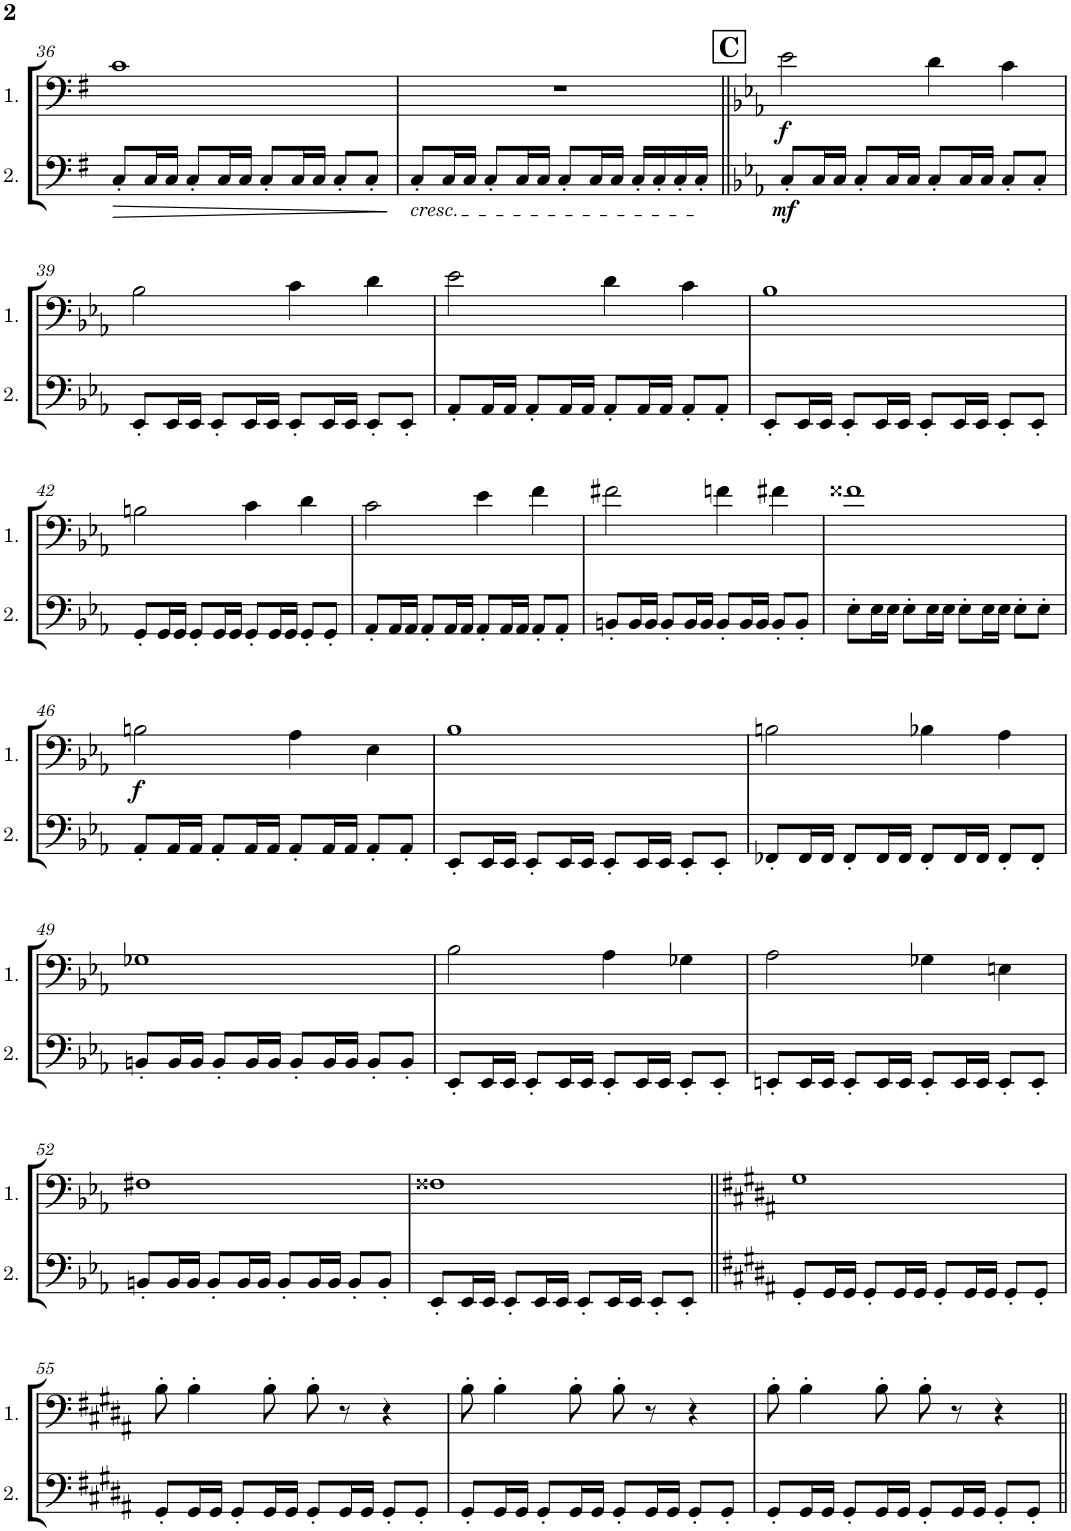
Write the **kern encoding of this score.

**kern	**dynam	**kern	**dynam
*part2	*part2	*part1	*part1
*staff2	*staff2	*staff1	*staff1
*I"Cello 2	*	*I"Cello 1	*
!!LO:PB:g=z
*clefF4	*	*clefF4	*
*k[f#]	*	*k[f#]	*
*M4/4	*	*M4/4	*
=36	=36	=36	=36
!	!LO:HP:b	!	!
8C'/L	>	1c	.
16C/L	.	.	.
16C/JJ	.	.	.
8C'/L	.	.	.
16C/L	.	.	.
16C/JJ	.	.	.
8C'/L	.	.	.
16C/L	.	.	.
16C/JJ	.	.	.
8C'/L	.	.	.
8C'/J	.	.	.
.	]	.	.
=37	=37	=37	=37
!LO:TX:b:i:t=cresc.	!	!	!
8C'/L	.	1r	.
16C/L	.	.	.
16C/JJ	.	.	.
8C'/L	.	.	.
16C/L	.	.	.
16C/JJ	.	.	.
8C'/L	.	.	.
16C/L	.	.	.
16C/JJ	.	.	.
16C'/LL	.	.	.
16C'/	.	.	.
16C'/	.	.	.
16C'/JJ	.	.	.
!!LO:REH:place=s1:a:B:cj:fs=14:t=C
=38||	=38||	=38||	=38||
*k[b-e-a-]	*	*k[b-e-a-]	*
!	!LO:DY:b	!	!LO:DY:b
8C'/L	mf	2e-\	f
16C/L	.	.	.
16C/JJ	.	.	.
8C'/L	.	.	.
16C/L	.	.	.
16C/JJ	.	.	.
8C'/L	.	4d\	.
16C/L	.	.	.
16C/JJ	.	.	.
8C'/L	.	4c\	.
8C'/J	.	.	.
!!LO:LB:g=z
=39	=39	=39	=39
8EE-'/L	.	2B-\	.
16EE-/L	.	.	.
16EE-/JJ	.	.	.
8EE-'/L	.	.	.
16EE-/L	.	.	.
16EE-/JJ	.	.	.
8EE-'/L	.	4c\	.
16EE-/L	.	.	.
16EE-/JJ	.	.	.
8EE-'/L	.	4d\	.
8EE-'/J	.	.	.
=40	=40	=40	=40
8AA-'/L	.	2e-\	.
16AA-/L	.	.	.
16AA-/JJ	.	.	.
8AA-'/L	.	.	.
16AA-/L	.	.	.
16AA-/JJ	.	.	.
8AA-'/L	.	4d\	.
16AA-/L	.	.	.
16AA-/JJ	.	.	.
8AA-'/L	.	4c\	.
8AA-'/J	.	.	.
=41	=41	=41	=41
8EE-'/L	.	1B-	.
16EE-/L	.	.	.
16EE-/JJ	.	.	.
8EE-'/L	.	.	.
16EE-/L	.	.	.
16EE-/JJ	.	.	.
8EE-'/L	.	.	.
16EE-/L	.	.	.
16EE-/JJ	.	.	.
8EE-'/L	.	.	.
8EE-'/J	.	.	.
!!LO:LB:g=z
=42	=42	=42	=42
8GG'/L	.	2Bn\	.
16GG/L	.	.	.
16GG/JJ	.	.	.
8GG'/L	.	.	.
16GG/L	.	.	.
16GG/JJ	.	.	.
8GG'/L	.	4c\	.
16GG/L	.	.	.
16GG/JJ	.	.	.
8GG'/L	.	4d\	.
8GG'/J	.	.	.
=43	=43	=43	=43
8AA-'/L	.	2c\	.
16AA-/L	.	.	.
16AA-/JJ	.	.	.
8AA-'/L	.	.	.
16AA-/L	.	.	.
16AA-/JJ	.	.	.
8AA-'/L	.	4e-\	.
16AA-/L	.	.	.
16AA-/JJ	.	.	.
8AA-'/L	.	4f\	.
8AA-'/J	.	.	.
=44	=44	=44	=44
8BBn'/L	.	2f#X\	.
16BB/L	.	.	.
16BB/JJ	.	.	.
8BB'/L	.	.	.
16BB/L	.	.	.
16BB/JJ	.	.	.
8BB'/L	.	4fn\	.
16BB/L	.	.	.
16BB/JJ	.	.	.
8BB'/L	.	4f#X\	.
8BB'/J	.	.	.
=45	=45	=45	=45
8E-'\L	.	1f##X	.
16E-\L	.	.	.
16E-\JJ	.	.	.
8E-'\L	.	.	.
16E-\L	.	.	.
16E-\JJ	.	.	.
8E-'\L	.	.	.
16E-\L	.	.	.
16E-\JJ	.	.	.
8E-'\L	.	.	.
8E-'\J	.	.	.
!!LO:LB:g=z
=46	=46	=46	=46
!	!	!	!LO:DY:b
8AA-'/L	.	2Bn\	f
16AA-/L	.	.	.
16AA-/JJ	.	.	.
8AA-'/L	.	.	.
16AA-/L	.	.	.
16AA-/JJ	.	.	.
8AA-'/L	.	4A-\	.
16AA-/L	.	.	.
16AA-/JJ	.	.	.
8AA-'/L	.	4E-\	.
8AA-'/J	.	.	.
=47	=47	=47	=47
8EE-'/L	.	1B-	.
16EE-/L	.	.	.
16EE-/JJ	.	.	.
8EE-'/L	.	.	.
16EE-/L	.	.	.
16EE-/JJ	.	.	.
8EE-'/L	.	.	.
16EE-/L	.	.	.
16EE-/JJ	.	.	.
8EE-'/L	.	.	.
8EE-'/J	.	.	.
=48	=48	=48	=48
8FF-X'/L	.	2Bn\	.
16FF-/L	.	.	.
16FF-/JJ	.	.	.
8FF-'/L	.	.	.
16FF-/L	.	.	.
16FF-/JJ	.	.	.
8FF-'/L	.	4B-X\	.
16FF-/L	.	.	.
16FF-/JJ	.	.	.
8FF-'/L	.	4A-\	.
8FF-'/J	.	.	.
!!LO:LB:g=z
=49	=49	=49	=49
8BBn'/L	.	1G-X	.
16BB/L	.	.	.
16BB/JJ	.	.	.
8BB'/L	.	.	.
16BB/L	.	.	.
16BB/JJ	.	.	.
8BB'/L	.	.	.
16BB/L	.	.	.
16BB/JJ	.	.	.
8BB'/L	.	.	.
8BB'/J	.	.	.
=50	=50	=50	=50
8EE-'/L	.	2B-\	.
16EE-/L	.	.	.
16EE-/JJ	.	.	.
8EE-'/L	.	.	.
16EE-/L	.	.	.
16EE-/JJ	.	.	.
8EE-'/L	.	4A-\	.
16EE-/L	.	.	.
16EE-/JJ	.	.	.
8EE-'/L	.	4G-X\	.
8EE-'/J	.	.	.
=51	=51	=51	=51
8EEn'/L	.	2A-\	.
16EE/L	.	.	.
16EE/JJ	.	.	.
8EE'/L	.	.	.
16EE/L	.	.	.
16EE/JJ	.	.	.
8EE'/L	.	4G-X\	.
16EE/L	.	.	.
16EE/JJ	.	.	.
8EE'/L	.	4En\	.
8EE'/J	.	.	.
!!LO:LB:g=z
=52	=52	=52	=52
8BBn'/L	.	1F#X	.
16BB/L	.	.	.
16BB/JJ	.	.	.
8BB'/L	.	.	.
16BB/L	.	.	.
16BB/JJ	.	.	.
8BB'/L	.	.	.
16BB/L	.	.	.
16BB/JJ	.	.	.
8BB'/L	.	.	.
8BB'/J	.	.	.
=53	=53	=53	=53
8EE-'/L	.	1F##X	.
16EE-/L	.	.	.
16EE-/JJ	.	.	.
8EE-'/L	.	.	.
16EE-/L	.	.	.
16EE-/JJ	.	.	.
8EE-'/L	.	.	.
16EE-/L	.	.	.
16EE-/JJ	.	.	.
8EE-'/L	.	.	.
8EE-'/J	.	.	.
=54||	=54||	=54||	=54||
*k[f#c#g#d#a#]	*	*k[f#c#g#d#a#]	*
8GG#'/L	.	1G#	.
16GG#/L	.	.	.
16GG#/JJ	.	.	.
8GG#'/L	.	.	.
16GG#/L	.	.	.
16GG#/JJ	.	.	.
8GG#'/L	.	.	.
16GG#/L	.	.	.
16GG#/JJ	.	.	.
8GG#'/L	.	.	.
8GG#'/J	.	.	.
!!LO:LB:g=z
=55	=55	=55	=55
8GG#'/L	.	8B'\	.
16GG#/L	.	4B'\	.
16GG#/JJ	.	.	.
8GG#'/L	.	.	.
16GG#/L	.	8B'\	.
16GG#/JJ	.	.	.
8GG#'/L	.	8B'\	.
16GG#/L	.	8r	.
16GG#/JJ	.	.	.
8GG#'/L	.	4r	.
8GG#'/J	.	.	.
=56	=56	=56	=56
8GG#'/L	.	8B'\	.
16GG#/L	.	4B'\	.
16GG#/JJ	.	.	.
8GG#'/L	.	.	.
16GG#/L	.	8B'\	.
16GG#/JJ	.	.	.
8GG#'/L	.	8B'\	.
16GG#/L	.	8r	.
16GG#/JJ	.	.	.
8GG#'/L	.	4r	.
8GG#'/J	.	.	.
=57	=57	=57	=57
8GG#'/L	.	8B'\	.
16GG#/L	.	4B'\	.
16GG#/JJ	.	.	.
8GG#'/L	.	.	.
16GG#/L	.	8B'\	.
16GG#/JJ	.	.	.
8GG#'/L	.	8B'\	.
16GG#/L	.	8r	.
16GG#/JJ	.	.	.
8GG#'/L	.	4r	.
8GG#'/J	.	.	.
=||	=||	=||	=||
*-	*-	*-	*-
